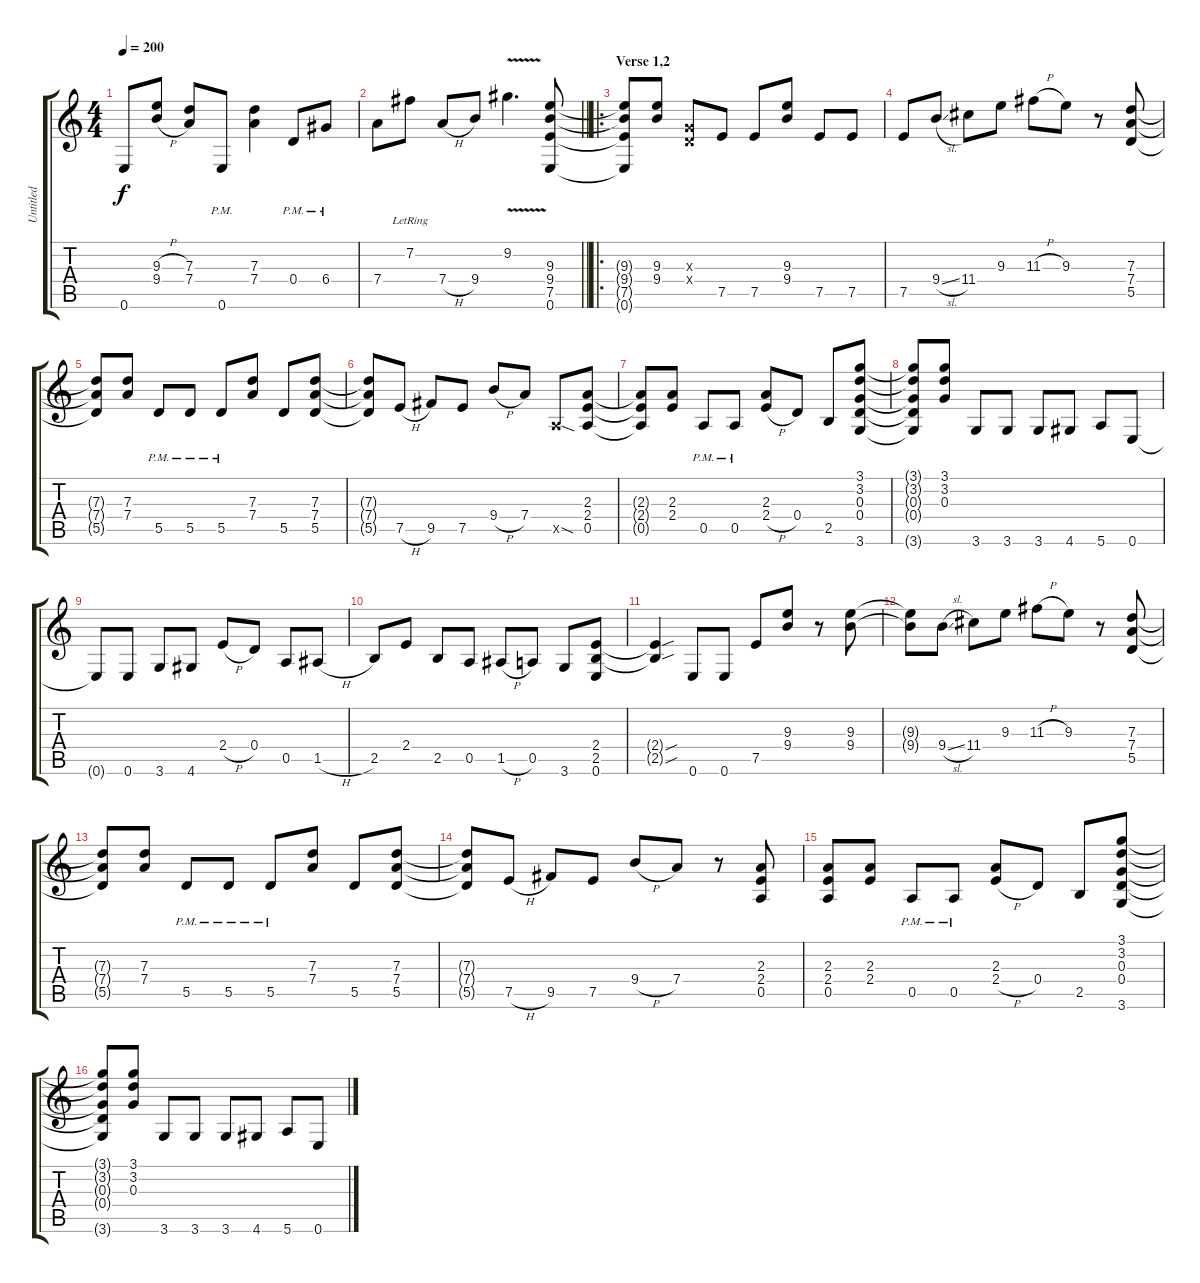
\track ("Untitled" "Untitled") {instrument distortionguitar}
\staff {score tabs}
\tuning (E4 B3 G3 D3 A2 E2) {hide}
\ts (4 4)
\tempo 200
\clef g2
\ks c
0.6.8{dy f} (9.3{h} 9.4{h}).8 (7.3 7.4).8 0.6{pm}.8 (7.3 7.4).4 0.4{pm}.8 6.4{pm}.8 |
\barLineRight lightlight
7.4.8 7.2{lr}.8 7.4{h}.8 9.4.8 9.2{v}.4{d} (9.3 9.4 7.5 0.6).8 |
\ro
\section ("" "Verse 1,2")
(9.3{t} 9.4{t} 7.5{t} 0.6{t}).8 (9.3 9.4).8 (0.3{x} 0.4{x}).8 7.5.8 7.5.8 (9.3 9.4).8 7.5.8 7.5.8 |
7.5.8 9.4{sl}.8 11.4.8 9.3.8 11.3{h}.8 9.3.8 r.8 (7.3 7.4 5.5).8 |
(7.3{t} 7.4{t} 5.5{t}).8 (7.3 7.4).8 5.5{pm}.8 5.5{pm}.8 5.5{pm}.8 (7.3 7.4).8 5.5.8 (7.3 7.4 5.5).8 |
(7.3{t} 7.4{t} 5.5{t}).8 7.5{h}.8 9.5.8 7.5.8 9.4{h}.8 7.4.8 0.5{sod x}.8 (2.3 2.4 0.5).8 |
(2.3{t} 2.4{t} 0.5{t}).8 (2.3 2.4).8 0.5{pm}.8 0.5{pm}.8 (2.3 2.4{h}).8 0.4.8 2.5.8 (3.1 3.2 0.3 0.4 3.6).8 |
(3.1{t} 3.2{t} 0.3{t} 0.4{t} 3.6{t}).8 (3.1 3.2 0.3).8 3.6.8 3.6.8 3.6.8 4.6.8 5.6.8 0.6.8 |
0.6{t}.8 0.6.8 3.6.8 4.6.8 2.4{h}.8 0.4.8 0.5.8 1.5{h}.8 |
2.5.8 2.4.8 2.5.8 0.5.8 1.5{h}.8 0.5.8 3.6.8 (2.4 2.5 0.6).8 |
(2.4{sou t} 2.5{sou t}).4 0.6.8 0.6.8 7.5.8 (9.3 9.4).8 r.8 (9.3 9.4).8 |
(9.3{t} 9.4{t}).8 9.4{sl}.8 11.4.8 9.3.8 11.3{h}.8 9.3.8 r.8 (7.3 7.4 5.5).8 |
(7.3{t} 7.4{t} 5.5{t}).8 (7.3 7.4).8 5.5{pm}.8 5.5{pm}.8 5.5{pm}.8 (7.3 7.4).8 5.5.8 (7.3 7.4 5.5).8 |
(7.3{t} 7.4{t} 5.5{t}).8 7.5{h}.8 9.5.8 7.5.8 9.4{h}.8 7.4.8 r.8 (2.3 2.4 0.5).8 |
(2.3 2.4 0.5).8 (2.3 2.4).8 0.5{pm}.8 0.5{pm}.8 (2.3 2.4{h}).8 0.4.8 2.5.8 (3.1 3.2 0.3 0.4 3.6).8 |
(3.1{t} 3.2{t} 0.3{t} 0.4{t} 3.6{t}).8 (3.1 3.2 0.3).8 3.6.8 3.6.8 3.6.8 4.6.8 5.6.8 0.6.8
